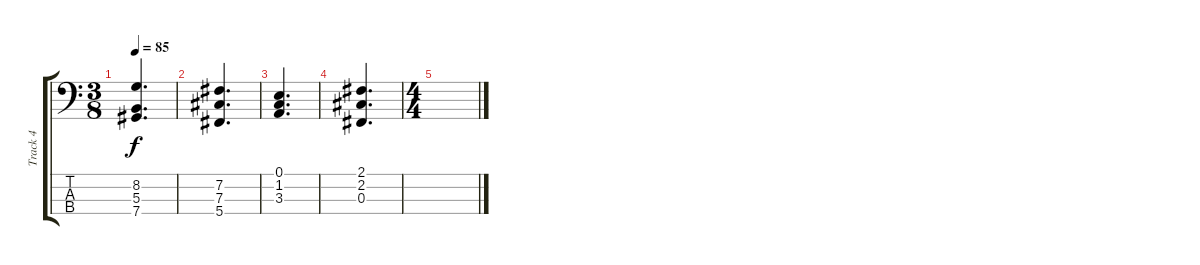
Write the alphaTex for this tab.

\track ("Track 4" "Track 4") {instrument electricbassfinger}
\staff {score tabs}
\tuning (E2 B1 Gb1 Db1) {hide}
\ts (3 8)
\tempo 85
\clef f4
\ks c
(8.2 5.3 7.4).4{d dy f} |
(7.2 7.3 5.4).4{d} |
(0.1 1.2 3.3).4{d} |
(2.1 2.2 0.3).4{d} |
\ts (4 4)
